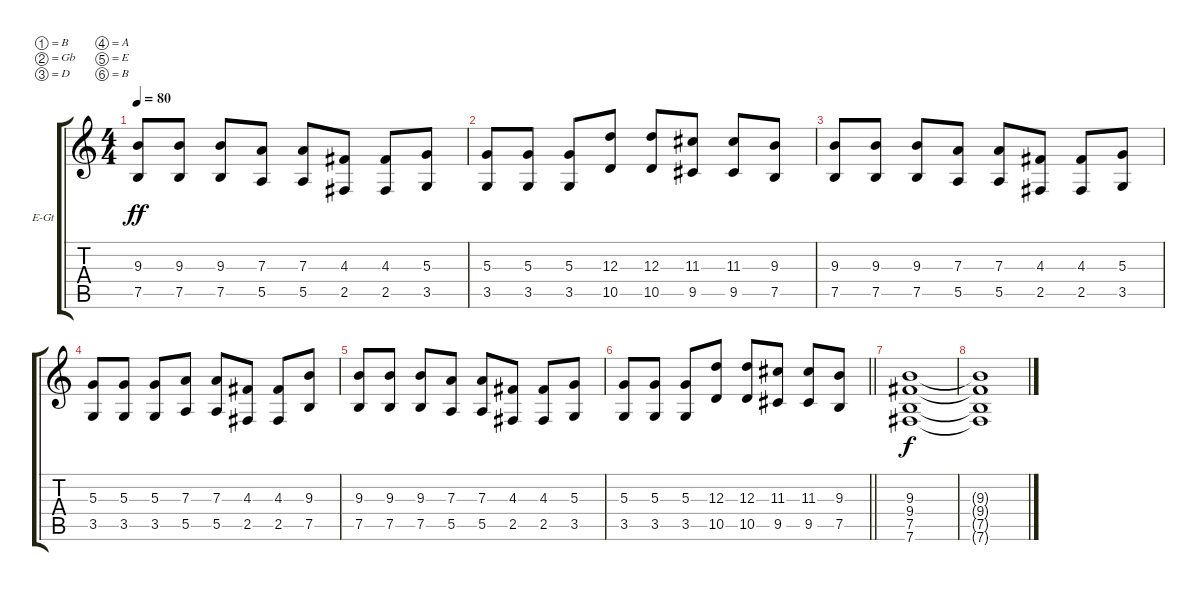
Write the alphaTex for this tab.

\bracketExtendMode groupsimilarinstruments
\firstSystemTrackNameOrientation horizontal
\otherSystemsTrackNameOrientation horizontal
\track ("RG Left" "E-Gt") {instrument distortionguitar}
\staff {score tabs}
\tuning (B3 Gb3 D3 A2 E2 B1)
\ts (4 4)
\tempo 80
\clef g2
\ks c
(9.3 7.5).8{dy ff} (9.3 7.5).8 (9.3 7.5).8 (7.3 5.5).8 (7.3 5.5).8 (4.3 2.5).8 (4.3 2.5).8 (5.3 3.5).8 |
(5.3 3.5).8 (5.3 3.5).8 (5.3 3.5).8 (12.3 10.5).8 (12.3 10.5).8 (11.3 9.5).8 (11.3 9.5).8 (9.3 7.5).8 |
(9.3 7.5).8 (9.3 7.5).8 (9.3 7.5).8 (7.3 5.5).8 (7.3 5.5).8 (4.3 2.5).8 (4.3 2.5).8 (5.3 3.5).8 |
(5.3 3.5).8 (5.3 3.5).8 (5.3 3.5).8 (7.3 5.5).8 (7.3 5.5).8 (4.3 2.5).8 (4.3 2.5).8 (9.3 7.5).8 |
(9.3 7.5).8 (9.3 7.5).8 (9.3 7.5).8 (7.3 5.5).8 (7.3 5.5).8 (4.3 2.5).8 (4.3 2.5).8 (5.3 3.5).8 |
\barLineRight lightlight
(5.3 3.5).8 (5.3 3.5).8 (5.3 3.5).8 (12.3 10.5).8 (12.3 10.5).8 (11.3 9.5).8 (11.3 9.5).8 (9.3 7.5).8 |
(9.3 9.4 7.5 7.6).1{dy f} |
(9.3{t} 9.4{t} 7.5{t} 7.6{t}).1
